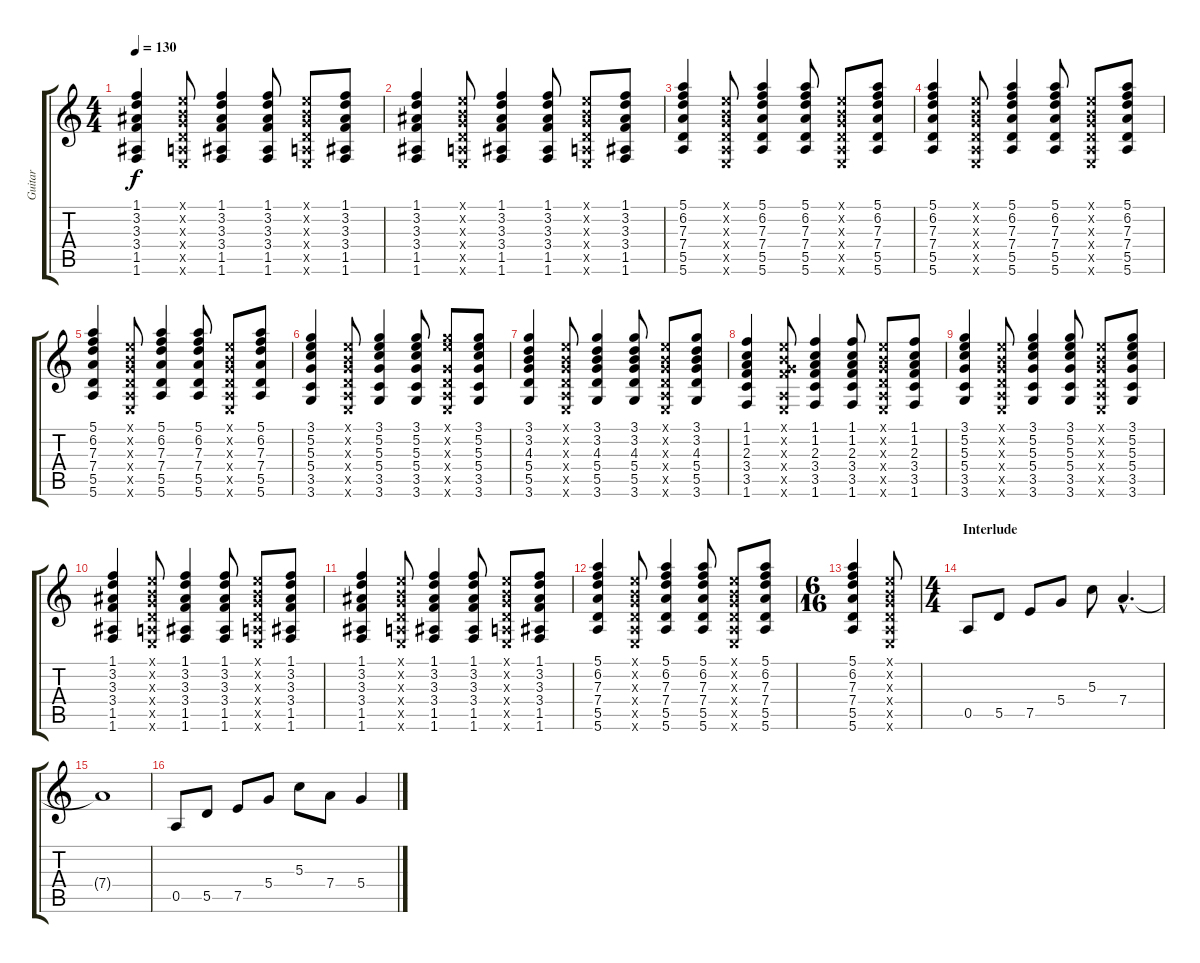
\track ("Guitar" "Guitar") {instrument overdrivenguitar}
\staff {score tabs}
\tuning (E4 B3 G3 D3 A2 E2) {hide}
\ts (4 4)
\tempo 130
\clef g2
\ks c
(1.1 3.2 3.3 3.4 1.5 1.6).4{dy f} (0.1{x} 0.2{x} 0.3{x} 0.4{x} 0.5{x} 0.6{x}).8 (1.1 3.2 3.3 3.4 1.5 1.6).4 (1.1 3.2 3.3 3.4 1.5 1.6).8 (0.1{x} 0.2{x} 0.3{x} 0.4{x} 0.5{x} 0.6{x}).8 (1.1 3.2 3.3 3.4 1.5 1.6).8 |
(1.1 3.2 3.3 3.4 1.5 1.6).4 (0.1{x} 0.2{x} 0.3{x} 0.4{x} 0.5{x} 0.6{x}).8 (1.1 3.2 3.3 3.4 1.5 1.6).4 (1.1 3.2 3.3 3.4 1.5 1.6).8 (0.1{x} 0.2{x} 0.3{x} 0.4{x} 0.5{x} 0.6{x}).8 (1.1 3.2 3.3 3.4 1.5 1.6).8 |
(5.1 6.2 7.3 7.4 5.5 5.6).4{instrument electricguitarclean} (0.1{x} 0.2{x} 0.3{x} 0.4{x} 0.5{x} 0.6{x}).8 (5.1 6.2 7.3 7.4 5.5 5.6).4 (5.1 6.2 7.3 7.4 5.5 5.6).8 (0.1{x} 0.2{x} 0.3{x} 0.4{x} 0.5{x} 0.6{x}).8 (5.1 6.2 7.3 7.4 5.5 5.6).8 |
(5.1 6.2 7.3 7.4 5.5 5.6).4{instrument electricguitarclean} (0.1{x} 0.2{x} 0.3{x} 0.4{x} 0.5{x} 0.6{x}).8 (5.1 6.2 7.3 7.4 5.5 5.6).4 (5.1 6.2 7.3 7.4 5.5 5.6).8 (0.1{x} 0.2{x} 0.3{x} 0.4{x} 0.5{x} 0.6{x}).8 (5.1 6.2 7.3 7.4 5.5 5.6).8 |
(5.1 6.2 7.3 7.4 5.5 5.6).4{instrument electricguitarclean} (0.1{x} 0.2{x} 0.3{x} 0.4{x} 0.5{x} 0.6{x}).8 (5.1 6.2 7.3 7.4 5.5 5.6).4 (5.1 6.2 7.3 7.4 5.5 5.6).8 (0.1{x} 0.2{x} 0.3{x} 0.4{x} 0.5{x} 0.6{x}).8 (5.1 6.2 7.3 7.4 5.5 5.6).8 |
(3.1 5.2 5.3 5.4 3.5 3.6).4 (0.1{x} 0.2{x} 0.3{x} 0.4{x} 0.5{x} 0.6{x}).8 (3.1 5.2 5.3 5.4 3.5 3.6).4 (3.1 5.2 5.3 5.4 3.5 3.6).8 (3.1{x} 5.2{x} 0.3{x} 0.4{x} 0.5{x} 0.6{x}).8 (3.1 5.2 5.3 5.4 3.5 3.6).8 |
(3.1 3.2 4.3 5.4 5.5 3.6).4 (0.1{x} 0.2{x} 0.3{x} 0.4{x} 0.5{x} 0.6{x}).8 (3.1 3.2 4.3 5.4 5.5 3.6).4 (3.1 3.2 4.3 5.4 5.5 3.6).8 (0.1{x} 0.2{x} 0.3{x} 0.4{x} 0.5{x} 0.6{x}).8 (3.1 3.2 4.3 5.4 5.5 3.6).8 |
(1.1 1.2 2.3 3.4 3.5 1.6).4 (0.1{x} 0.2{x} 0.3{x} 3.4{x} 0.5{x} 0.6{x}).8 (1.1 1.2 2.3 3.4 3.5 1.6).4 (1.1 1.2 2.3 3.4 3.5 1.6).8 (0.1{x} 0.2{x} 0.3{x} 0.4{x} 0.5{x} 0.6{x}).8 (1.1 1.2 2.3 3.4 3.5 1.6).8 |
(3.1 5.2 5.3 5.4 3.5 3.6).4 (0.1{x} 0.2{x} 0.3{x} 0.4{x} 0.5{x} 0.6{x}).8 (3.1 5.2 5.3 5.4 3.5 3.6).4 (3.1 5.2 5.3 5.4 3.5 3.6).8 (0.1{x} 0.2{x} 0.3{x} 0.4{x} 0.5{x} 0.6{x}).8 (3.1 5.2 5.3 5.4 3.5 3.6).8 |
(1.1 3.2 3.3 3.4 1.5 1.6).4 (0.1{x} 0.2{x} 0.3{x} 0.4{x} 0.5{x} 0.6{x}).8 (1.1 3.2 3.3 3.4 1.5 1.6).4 (1.1 3.2 3.3 3.4 1.5 1.6).8 (0.1{x} 0.2{x} 0.3{x} 0.4{x} 0.5{x} 0.6{x}).8 (1.1 3.2 3.3 3.4 1.5 1.6).8 |
(1.1 3.2 3.3 3.4 1.5 1.6).4 (0.1{x} 0.2{x} 0.3{x} 0.4{x} 0.5{x} 0.6{x}).8 (1.1 3.2 3.3 3.4 1.5 1.6).4 (1.1 3.2 3.3 3.4 1.5 1.6).8 (0.1{x} 0.2{x} 0.3{x} 0.4{x} 0.5{x} 0.6{x}).8 (1.1 3.2 3.3 3.4 1.5 1.6).8 |
(5.1 6.2 7.3 7.4 5.5 5.6).4{instrument electricguitarclean} (0.1{x} 0.2{x} 0.3{x} 0.4{x} 0.5{x} 0.6{x}).8 (5.1 6.2 7.3 7.4 5.5 5.6).4 (5.1 6.2 7.3 7.4 5.5 5.6).8 (0.1{x} 0.2{x} 0.3{x} 0.4{x} 0.5{x} 0.6{x}).8 (5.1 6.2 7.3 7.4 5.5 5.6).8 |
\ts (6 16)
(5.1 6.2 7.3 7.4 5.5 5.6).4 (0.1{x} 0.2{x} 0.3{x} 0.4{x} 0.5{x} 0.6{x}).8 |
\ts (4 4)
\section ("" "Interlude")
0.5.8{instrument overdrivenguitar} 5.5.8 7.5.8 5.4.8 5.3.8 7.4{hac}.4{d} |
7.4{t}.1 |
0.5.8 5.5.8 7.5.8 5.4.8 5.3.8 7.4.8 5.4.4
